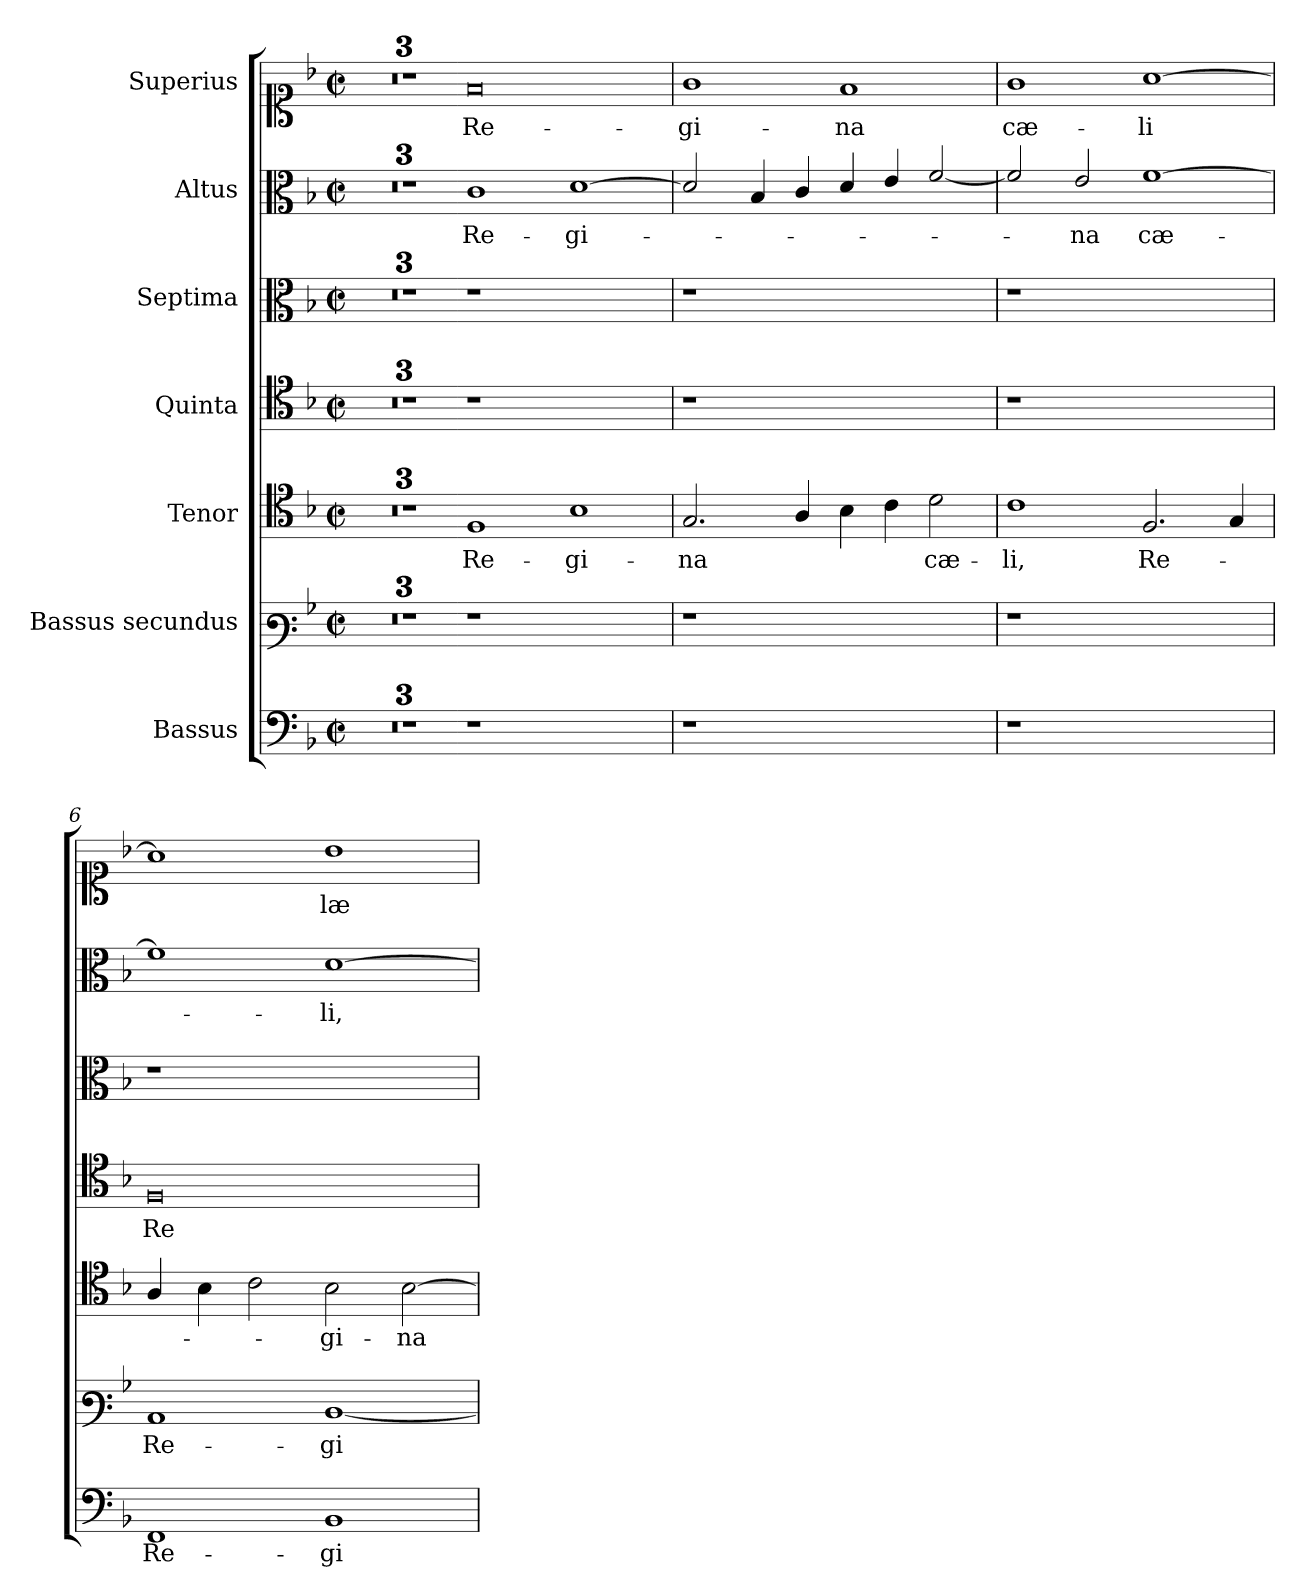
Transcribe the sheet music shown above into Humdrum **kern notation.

**kern	**text	**kern	**text	**kern	**text	**kern	**text	**kern	**kern	**text	**kern	**text
*part7	*part7	*part6	*part6	*part5	*part5	*part4	*part4	*part3	*part2	*part2	*part1	*part1
*staff7	*staff7	*staff6	*staff6	*staff5	*staff5	*staff4	*staff4	*staff3	*staff2	*staff2	*staff1	*staff1
*I"Bassus	*	*I"Bassus secundus	*	*I"Tenor	*	*I"Quinta	*	*I"Septima	*I"Altus	*	*I"Superius	*
*clefF4	*	*clefF3	*	*clefC4	*	*clefC4	*	*clefC3	*clefC3	*	*clefC1	*
*k[b-]	*	*k[b-]	*	*k[b-]	*	*k[b-]	*	*k[b-]	*k[b-]	*	*k[b-]	*
*F:	*	*F:	*	*F:	*	*F:	*	*F:	*F:	*	*F:	*
*M2/2	*	*M2/2	*	*M2/2	*	*M2/2	*	*M2/2	*M2/2	*	*M2/2	*
*met(c|)	*	*met(c|)	*	*met(c|)	*	*met(c|)	*	*met(c|)	*met(c|)	*	*met(c|)	*
=1	=1	=1	=1	=1	=1	=1	=1	=1	=1	=1	=1	=1
1ryy	.	1ryy	.	1ryy	.	1ryy	.	1ryy	1ryy	.	1ryy	.
=2	=2	=2	=2	=2	=2	=2	=2	=2	=2	=2	=2	=2
1r	.	1r	.	1r	.	1r	.	1r	1r	.	1r	.
=3	=3	=3	=3	=3	=3	=3	=3	=3	=3	=3	=3	=3
*	*	*clefF4	*	*clefGv2	*	*clefGv2	*	*clefG2	*clefG2	*	*clefG2	*
1ryy	.	1ryy	.	1ryy	.	1ryy	.	1ryy	1ryy	.	1ryy	.
=3X1-	=3X1-	=3X1-	=3X1-	=3X1-	=3X1-	=3X1-	=3X1-	=3X1-	=3X1-	=3X1-	=3X1-	=3X1-
!	!	!	!	!	!LO:LY:b	!	!	!	!	!LO:LY:b	!	!LO:LY:b
1r	.	1r	.	1F	Re-	1r	.	1r	1c	Re-	0f	Re-
!	!	!	!	!	!LO:LY:b	!	!	!	!	!LO:LY:b	!	!
1ryy	.	1ryy	.	1B-	-gi-	1ryy	.	1ryy	[1d	-gi-	.	.
=4	=4	=4	=4	=4	=4	=4	=4	=4	=4	=4	=4	=4
!	!	!	!	!	!LO:LY:b	!	!	!	!	!	!	!LO:LY:b
1r	.	1r	.	2.G/	-na	1r	.	1r	2d/]	.	1g	-gi-
.	.	.	.	.	.	.	.	.	4B-/	.	.	.
.	.	.	.	4A/	.	.	.	.	4c/	.	.	.
!	!	!	!	!	!	!	!	!	!	!	!	!LO:LY:b
1ryy	.	1ryy	.	4B-\	.	1ryy	.	1ryy	4d/	.	1f	-na
.	.	.	.	4c\	.	.	.	.	4e/	.	.	.
!	!	!	!	!	!LO:LY:b	!	!	!	!	!	!	!
.	.	.	.	2d\	cæ-	.	.	.	[2f/	.	.	.
=5	=5	=5	=5	=5	=5	=5	=5	=5	=5	=5	=5	=5
!	!	!	!	!	!LO:LY:b	!	!	!	!	!	!	!LO:LY:b
1r	.	1r	.	1c	-li,	1r	.	1r	2f/]	.	1g	cæ-
!	!	!	!	!	!	!	!	!	!	!LO:LY:b	!	!
.	.	.	.	.	.	.	.	.	2e/	-na	.	.
!	!	!	!	!	!LO:LY:b	!	!	!	!	!LO:LY:b	!	!LO:LY:b
1ryy	.	1ryy	.	2.F/	Re-	1ryy	.	1ryy	[1f	cæ-	[1a	-li
.	.	.	.	4G/	.	.	.	.	.	.	.	.
=6	=6	=6	=6	=6	=6	=6	=6	=6	=6	=6	=6	=6
!	!LO:LY:b	!	!LO:LY:b	!	!	!	!LO:LY:b	!	!	!	!	!
1FF	Re-	1C	Re-	4A/	.	0F	Re-	1r	1f]	.	1a]	.
.	.	.	.	4B-\	.	.	.	.	.	.	.	.
.	.	.	.	2c\	.	.	.	.	.	.	.	.
!	!LO:LY:b	!	!LO:LY:b	!	!LO:LY:b	!	!	!	!	!LO:LY:b	!	!LO:LY:b
1BB-	-gi-	[1D	-gi-	2B-\	-gi-	.	.	1ryy	[1d	-li,	1b-	læ-
!	!	!	!	!	!LO:LY:b	!	!	!	!	!	!	!
.	.	.	.	[2B-\	-na	.	.	.	.	.	.	.
=	=	=	=	=	=	=	=	=	=	=	=	=
*-	*-	*-	*-	*-	*-	*-	*-	*-	*-	*-	*-	*-
